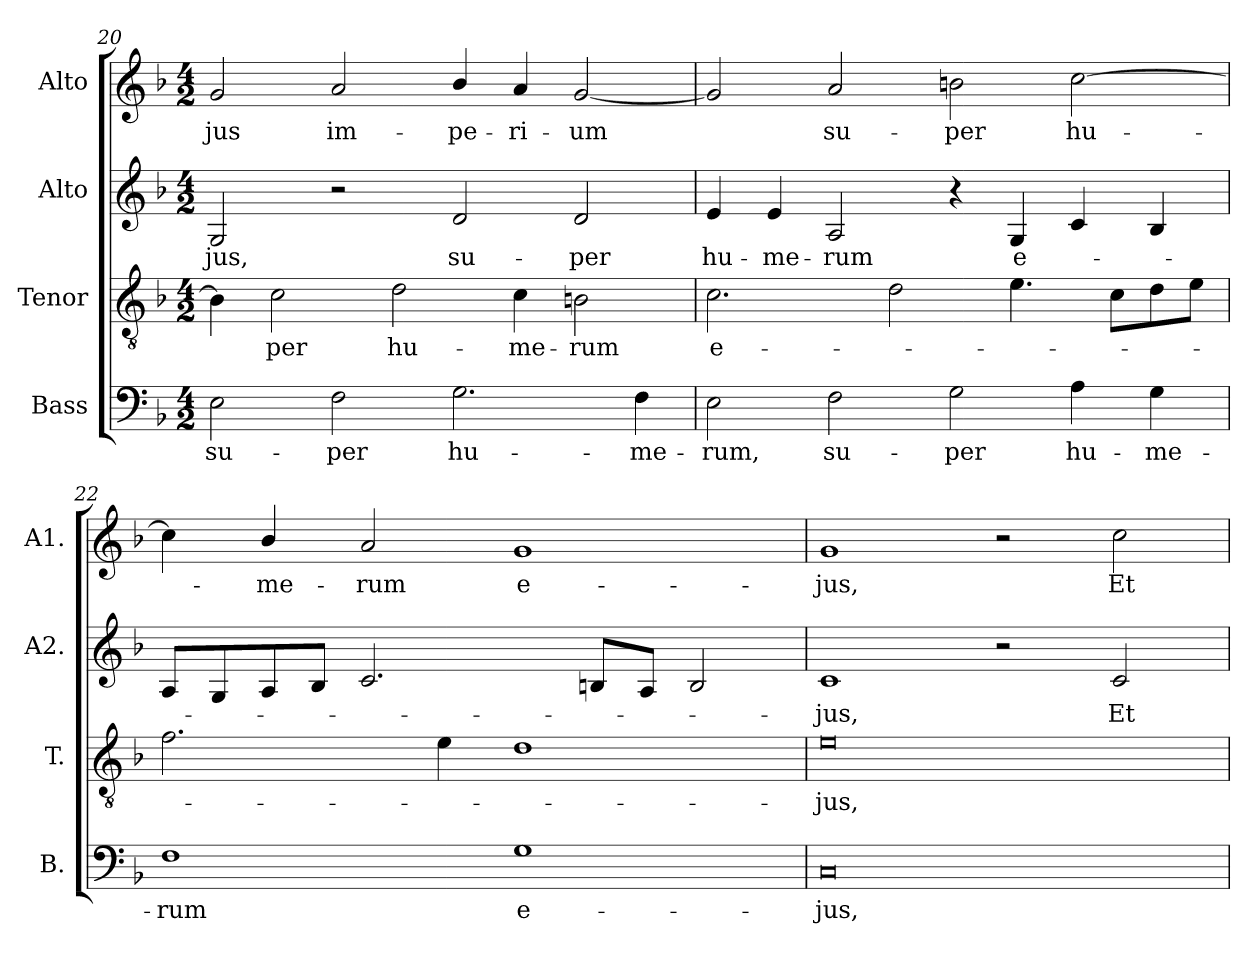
**kern	**text	**kern	**text	**kern	**text	**kern	**text
*part4	*part4	*part3	*part3	*part2	*part2	*part1	*part1
*staff4	*staff4	*staff3	*staff3	*staff2	*staff2	*staff1	*staff1
*I"Bass	*	*I"Tenor	*	*I"Alto	*	*I"Alto	*
*I'B.	*	*I'T.	*	*I'A2.	*	*I'A1.	*
*clefF4	*	*clefGv2	*	*clefG2	*	*clefG2	*
*	*	*ITrd7c12	*	*	*	*	*
*k[b-]	*	*k[b-]	*	*k[b-]	*	*k[b-]	*
*F:	*	*F:	*	*F:	*	*F:	*
*M4/2	*	*M4/2	*	*M4/2	*	*M4/2	*
=20	=20	=20	=20	=20	=20	=20	=20
!	!LO:LY:b:color=#000000	!	!	!	!	!	!
!	!	!	!	!	!LO:LY:b:color=#000000	!	!
!	!	!	!	!	!	!	!LO:LY:b:color=#000000
2Ei\	su-	4BB-i\]	.	2Gi/	-jus,	2gi/	-jus
!	!	!	!LO:LY:b:color=#000000	!	!	!	!
.	.	2Ci\	-per	.	.	.	.
!	!LO:LY:b:color=#000000	!	!	!	!	!	!
!	!	!	!	!	!	!	!LO:LY:b:color=#000000
2Fi\	-per	.	.	2r	.	2ai/	im-
!	!	!	!LO:LY:b:color=#000000	!	!	!	!
.	.	2Di\	hu-	.	.	.	.
!	!LO:LY:b:color=#000000	!	!	!	!	!	!
!	!	!	!	!	!LO:LY:b:color=#000000	!	!
!	!	!	!	!	!	!	!LO:LY:b:color=#000000
2.Gi\	hu-	.	.	2di/	su-	4b-i/	-pe-
!	!	!	!LO:LY:b:color=#000000	!	!	!	!
!	!	!	!	!	!	!	!LO:LY:b:color=#000000
.	.	4Ci\	-me-	.	.	4ai/	-ri-
!	!	!	!LO:LY:b:color=#000000	!	!	!	!
!	!	!	!	!	!LO:LY:b:color=#000000	!	!
!	!	!	!	!	!	!	!LO:LY:b:color=#000000
.	.	2BBni\	-rum	2di/	-per	[2gi/	-um
!	!LO:LY:b:color=#000000	!	!	!	!	!	!
4Fi\	-me-	.	.	.	.	.	.
=21	=21	=21	=21	=21	=21	=21	=21
!	!LO:LY:b:color=#000000	!	!	!	!	!	!
!	!	!	!LO:LY:b:color=#000000	!	!	!	!
!	!	!	!	!	!LO:LY:b:color=#000000	!	!
2Ei\	-rum,	2.Ci\	e-	4ei/	hu-	2gi/]	.
!	!	!	!	!	!LO:LY:b:color=#000000	!	!
.	.	.	.	4ei/	-me-	.	.
!	!LO:LY:b:color=#000000	!	!	!	!	!	!
!	!	!	!	!	!LO:LY:b:color=#000000	!	!
!	!	!	!	!	!	!	!LO:LY:b:color=#000000
2Fi\	su-	.	.	2Ai/	-rum	2ai/	su-
.	.	2Di\	.	.	.	.	.
!	!LO:LY:b:color=#000000	!	!	!	!	!	!
!	!	!	!	!	!	!	!LO:LY:b:color=#000000
2Gi\	-per	.	.	4r	.	2bni\	-per
!	!	!	!	!	!LO:LY:b:color=#000000	!	!
.	.	4.Ei\	.	4Gi/	e-	.	.
!	!LO:LY:b:color=#000000	!	!	!	!	!	!
!	!	!	!	!	!	!	!LO:LY:b:color=#000000
4Ai\	hu-	.	.	4ci/	.	[2cci\	hu-
.	.	8Ci\L	.	.	.	.	.
!	!LO:LY:b:color=#000000	!	!	!	!	!	!
4Gi\	-me-	8Di\	.	4B-i/	.	.	.
.	.	8Ei\J	.	.	.	.	.
!!LO:LB:g=z
=22	=22	=22	=22	=22	=22	=22	=22
!	!LO:LY:b:color=#000000	!	!	!	!	!	!
1Fi	-rum	2.Fi\	.	8Ai/L	.	4cci\]	.
.	.	.	.	8Gi/	.	.	.
!	!	!	!	!	!	!	!LO:LY:b:color=#000000
.	.	.	.	8Ai/	.	4b-i/	-me-
.	.	.	.	8B-i/J	.	.	.
!	!	!	!	!	!	!	!LO:LY:b:color=#000000
.	.	.	.	2.ci/	.	2ai/	-rum
.	.	4Ei\	.	.	.	.	.
!	!LO:LY:b:color=#000000	!	!	!	!	!	!
!	!	!	!	!	!	!	!LO:LY:b:color=#000000
1Gi	e-	1Di	.	.	.	1gi	e-
.	.	.	.	8Bni/L	.	.	.
.	.	.	.	8Ai/J	.	.	.
.	.	.	.	2Bi/	.	.	.
=23	=23	=23	=23	=23	=23	=23	=23
!	!LO:LY:b:color=#000000	!	!	!	!	!	!
!	!	!	!LO:LY:b:color=#000000	!	!	!	!
!	!	!	!	!	!LO:LY:b:color=#000000	!	!
!	!	!	!	!	!	!	!LO:LY:b:color=#000000
0Ci	-jus,	0Ei	-jus,	1ci	-jus,	1gi	-jus,
.	.	.	.	2r	.	2r	.
!	!	!	!	!	!LO:LY:b:color=#000000	!	!
!	!	!	!	!	!	!	!LO:LY:b:color=#000000
.	.	.	.	2ci/	Et	2cci\	Et
=	=	=	=	=	=	=	=
*-	*-	*-	*-	*-	*-	*-	*-
